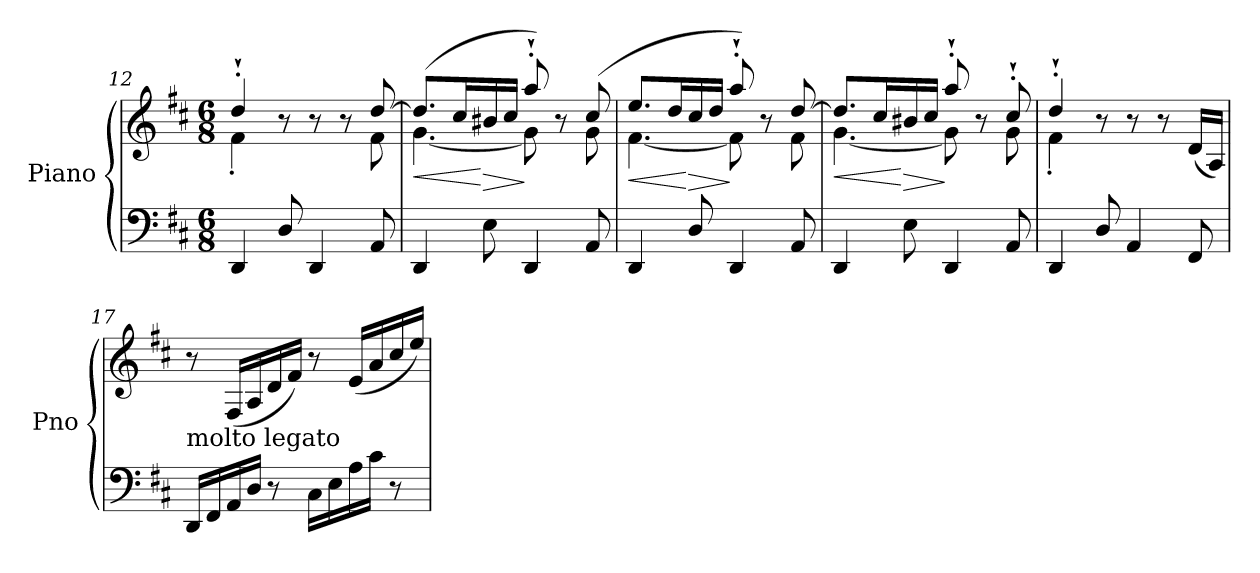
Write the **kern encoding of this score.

**kern	**kern	**dynam
*part1	*part1	*part1
*staff2	*staff1	*staff1/2
*I"Piano	*	*
*I'Pno	*	*
*clefF4	*clefG2	*
*k[f#c#]	*k[f#c#]	*
*D:	*D:	*
*M6/8	*M6/8	*
=12	=12	=12
*	*^	*
4DD/	4dd'`/	4f#'\	.
8D/	8r	4.ryy	.
4DD/	8r	.	.
.	8r	.	.
8AA/	[8dd/	8f#\	.
!!LO:LB:g=z	!!
=13	=13	=13	=13
!	!	!	!LO:HP:b
4DD/	(>8.dd/L]	[4.g\	<
.	16cc#/L	.	.
!	!	!	!LO:HP:n=1:b
8E\	16b#X/	.	[ >
.	16cc#/JJ	.	.
4DD/	8aa'`/)	8g\]	]
.	8r	8ryy	.
8AA/	(>8cc#/	8g\	.
=14	=14	=14	=14
!	!	!	!LO:HP:b
4DD/	8.ee/L	[4.f#\	<
.	16dd/L	.	.
!	!	!	!LO:HP:n=1:b
8D/	16cc#/	.	[ >
.	16dd/JJ	.	.
4DD/	8aa'`/)	8f#\]	]
.	8r	8ryy	.
8AA/	[8dd/	8f#\	.
=15	=15	=15	=15
!	!	!	!LO:HP:b
4DD/	8.dd/L]	[4.g\	<
.	16cc#/L	.	.
!	!	!	!LO:HP:n=1:b
8E\	16b#X/	.	[ >
.	16cc#/JJ	.	.
4DD/	8aa'`/	8g\]	]
.	8r	8ryy	.
8AA/	8cc#'`/	8g\	.
=16	=16	=16	=16
4DD/	4dd'`/	4f#'\	.
8D/	8r	2ryy	.
4AA/	8r	.	.
.	8r	.	.
8FF#/	(>16d/LL	.	.
.	16A/JJ)	.	.
*	*v	*v	*
!!LO:LB:g=z
=17	=17	=17
!	!LO:TX:b:t=molto legato	!
16DD/LL	8r	.
16FF#/	.	.
16AA/	(<16F#/LL	.
16D/JJ	16A/	.
8r	16d/	.
.	16f#/JJ)	.
16C#\LL	8r	.
16E\	.	.
16A\	(<16e/LL	.
16c#\JJ	16a/	.
8r	16cc#/	.
.	16ee/JJ)	.
=	=	=
*-	*-	*-
